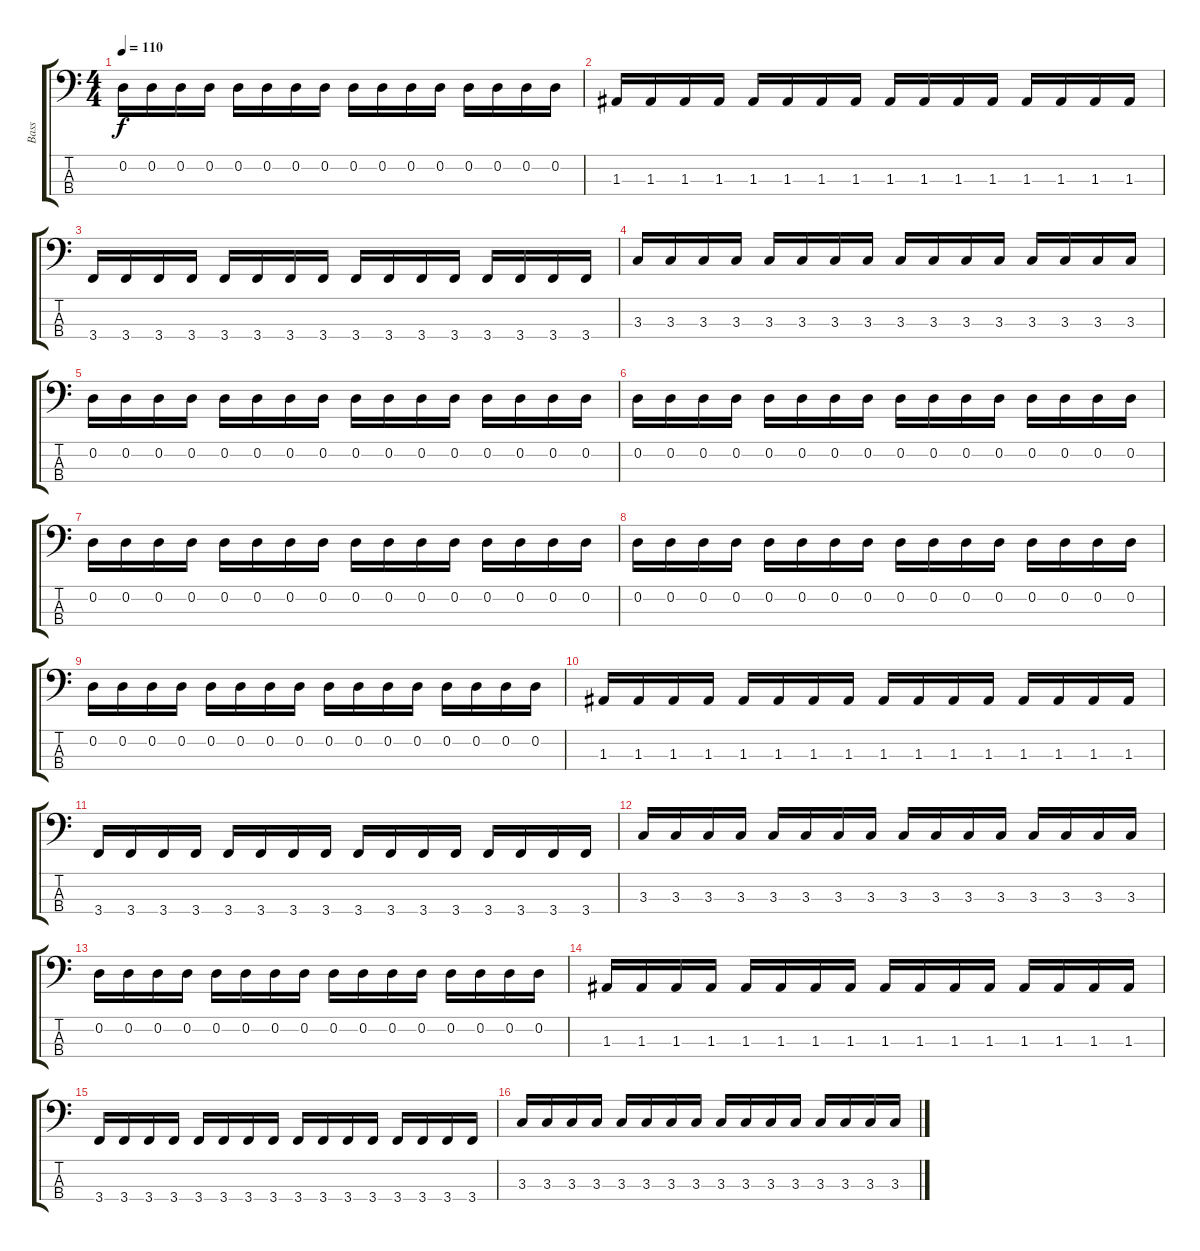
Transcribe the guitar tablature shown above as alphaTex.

\track ("Bass" "Bass") {instrument electricbasspick}
\staff {score tabs}
\tuning (G2 D2 A1 D1) {hide}
\ts (4 4)
\tempo 110
\clef f4
\ks c
0.2.16{dy f} 0.2.16 0.2.16 0.2.16 0.2.16 0.2.16 0.2.16 0.2.16 0.2.16 0.2.16 0.2.16 0.2.16 0.2.16 0.2.16 0.2.16 0.2.16 |
1.3.16 1.3.16 1.3.16 1.3.16 1.3.16 1.3.16 1.3.16 1.3.16 1.3.16 1.3.16 1.3.16 1.3.16 1.3.16 1.3.16 1.3.16 1.3.16 |
3.4.16 3.4.16 3.4.16 3.4.16 3.4.16 3.4.16 3.4.16 3.4.16 3.4.16 3.4.16 3.4.16 3.4.16 3.4.16 3.4.16 3.4.16 3.4.16 |
3.3.16 3.3.16 3.3.16 3.3.16 3.3.16 3.3.16 3.3.16 3.3.16 3.3.16 3.3.16 3.3.16 3.3.16 3.3.16 3.3.16 3.3.16 3.3.16 |
0.2.16 0.2.16 0.2.16 0.2.16 0.2.16 0.2.16 0.2.16 0.2.16 0.2.16 0.2.16 0.2.16 0.2.16 0.2.16 0.2.16 0.2.16 0.2.16 |
0.2.16 0.2.16 0.2.16 0.2.16 0.2.16 0.2.16 0.2.16 0.2.16 0.2.16 0.2.16 0.2.16 0.2.16 0.2.16 0.2.16 0.2.16 0.2.16 |
0.2.16 0.2.16 0.2.16 0.2.16 0.2.16 0.2.16 0.2.16 0.2.16 0.2.16 0.2.16 0.2.16 0.2.16 0.2.16 0.2.16 0.2.16 0.2.16 |
0.2.16 0.2.16 0.2.16 0.2.16 0.2.16 0.2.16 0.2.16 0.2.16 0.2.16 0.2.16 0.2.16 0.2.16 0.2.16 0.2.16 0.2.16 0.2.16 |
0.2.16 0.2.16 0.2.16 0.2.16 0.2.16 0.2.16 0.2.16 0.2.16 0.2.16 0.2.16 0.2.16 0.2.16 0.2.16 0.2.16 0.2.16 0.2.16 |
1.3.16 1.3.16 1.3.16 1.3.16 1.3.16 1.3.16 1.3.16 1.3.16 1.3.16 1.3.16 1.3.16 1.3.16 1.3.16 1.3.16 1.3.16 1.3.16 |
3.4.16 3.4.16 3.4.16 3.4.16 3.4.16 3.4.16 3.4.16 3.4.16 3.4.16 3.4.16 3.4.16 3.4.16 3.4.16 3.4.16 3.4.16 3.4.16 |
3.3.16 3.3.16 3.3.16 3.3.16 3.3.16 3.3.16 3.3.16 3.3.16 3.3.16 3.3.16 3.3.16 3.3.16 3.3.16 3.3.16 3.3.16 3.3.16 |
0.2.16 0.2.16 0.2.16 0.2.16 0.2.16 0.2.16 0.2.16 0.2.16 0.2.16 0.2.16 0.2.16 0.2.16 0.2.16 0.2.16 0.2.16 0.2.16 |
1.3.16 1.3.16 1.3.16 1.3.16 1.3.16 1.3.16 1.3.16 1.3.16 1.3.16 1.3.16 1.3.16 1.3.16 1.3.16 1.3.16 1.3.16 1.3.16 |
3.4.16 3.4.16 3.4.16 3.4.16 3.4.16 3.4.16 3.4.16 3.4.16 3.4.16 3.4.16 3.4.16 3.4.16 3.4.16 3.4.16 3.4.16 3.4.16 |
3.3.16 3.3.16 3.3.16 3.3.16 3.3.16 3.3.16 3.3.16 3.3.16 3.3.16 3.3.16 3.3.16 3.3.16 3.3.16 3.3.16 3.3.16 3.3.16
